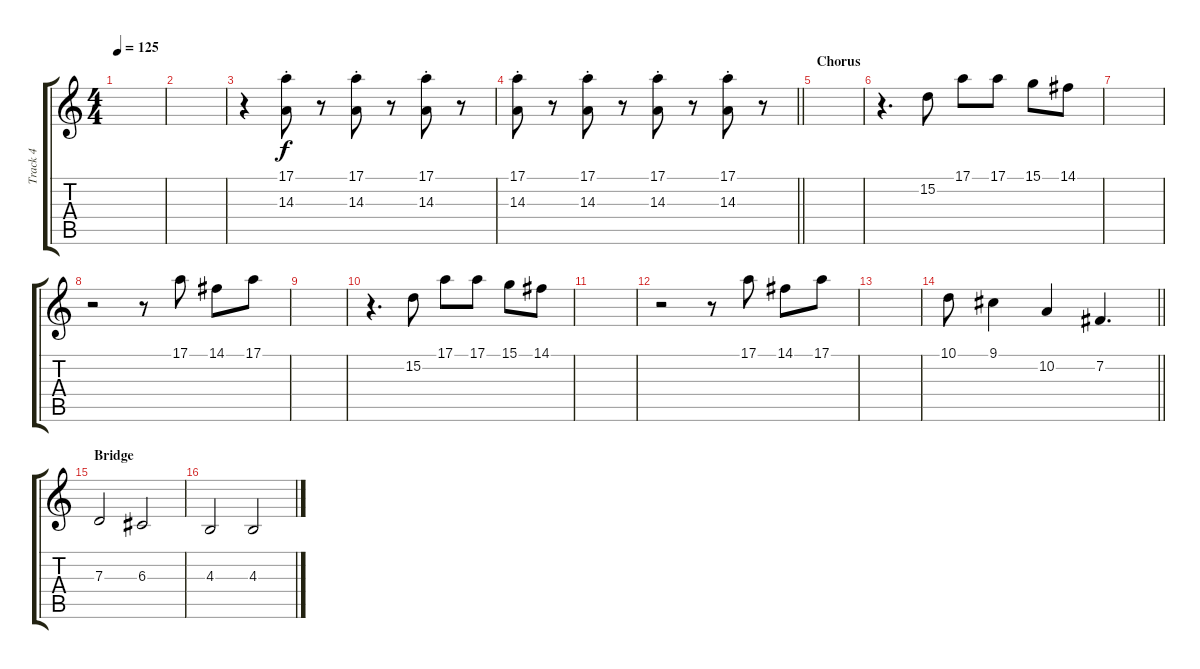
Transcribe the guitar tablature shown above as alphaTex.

\track ("Track 4" "Track 4") {instrument pad7halo}
\staff {score tabs}
\tuning (E4 B3 G3 D3 A2 E2) {hide}
\ts (4 4)
\tempo 125
\clef g2
\ks c
|
|
r.4 (17.1{st} 14.3{st}).8 r.8 (17.1{st} 14.3{st}).8 r.8 (17.1{st} 14.3{st}).8 r.8 |
\barLineRight lightlight
(17.1{st} 14.3{st}).8 r.8 (17.1{st} 14.3{st}).8 r.8 (17.1{st} 14.3{st}).8 r.8 (17.1{st} 14.3{st}).8 r.8 |
\section ("" "Chorus")
|
r.4{d} 15.2.8 17.1.8 17.1.8 15.1.8 14.1.8 |
|
r.2 r.8 17.1.8 14.1.8 17.1.8 |
|
r.4{d} 15.2.8 17.1.8 17.1.8 15.1.8 14.1.8 |
|
r.2 r.8 17.1.8 14.1.8 17.1.8 |
|
\barLineRight lightlight
10.1.8 9.1.4 10.2.4 7.2.4{d} |
\section ("" "Bridge")
7.3.2 6.3.2 |
4.3.2 4.3.2
